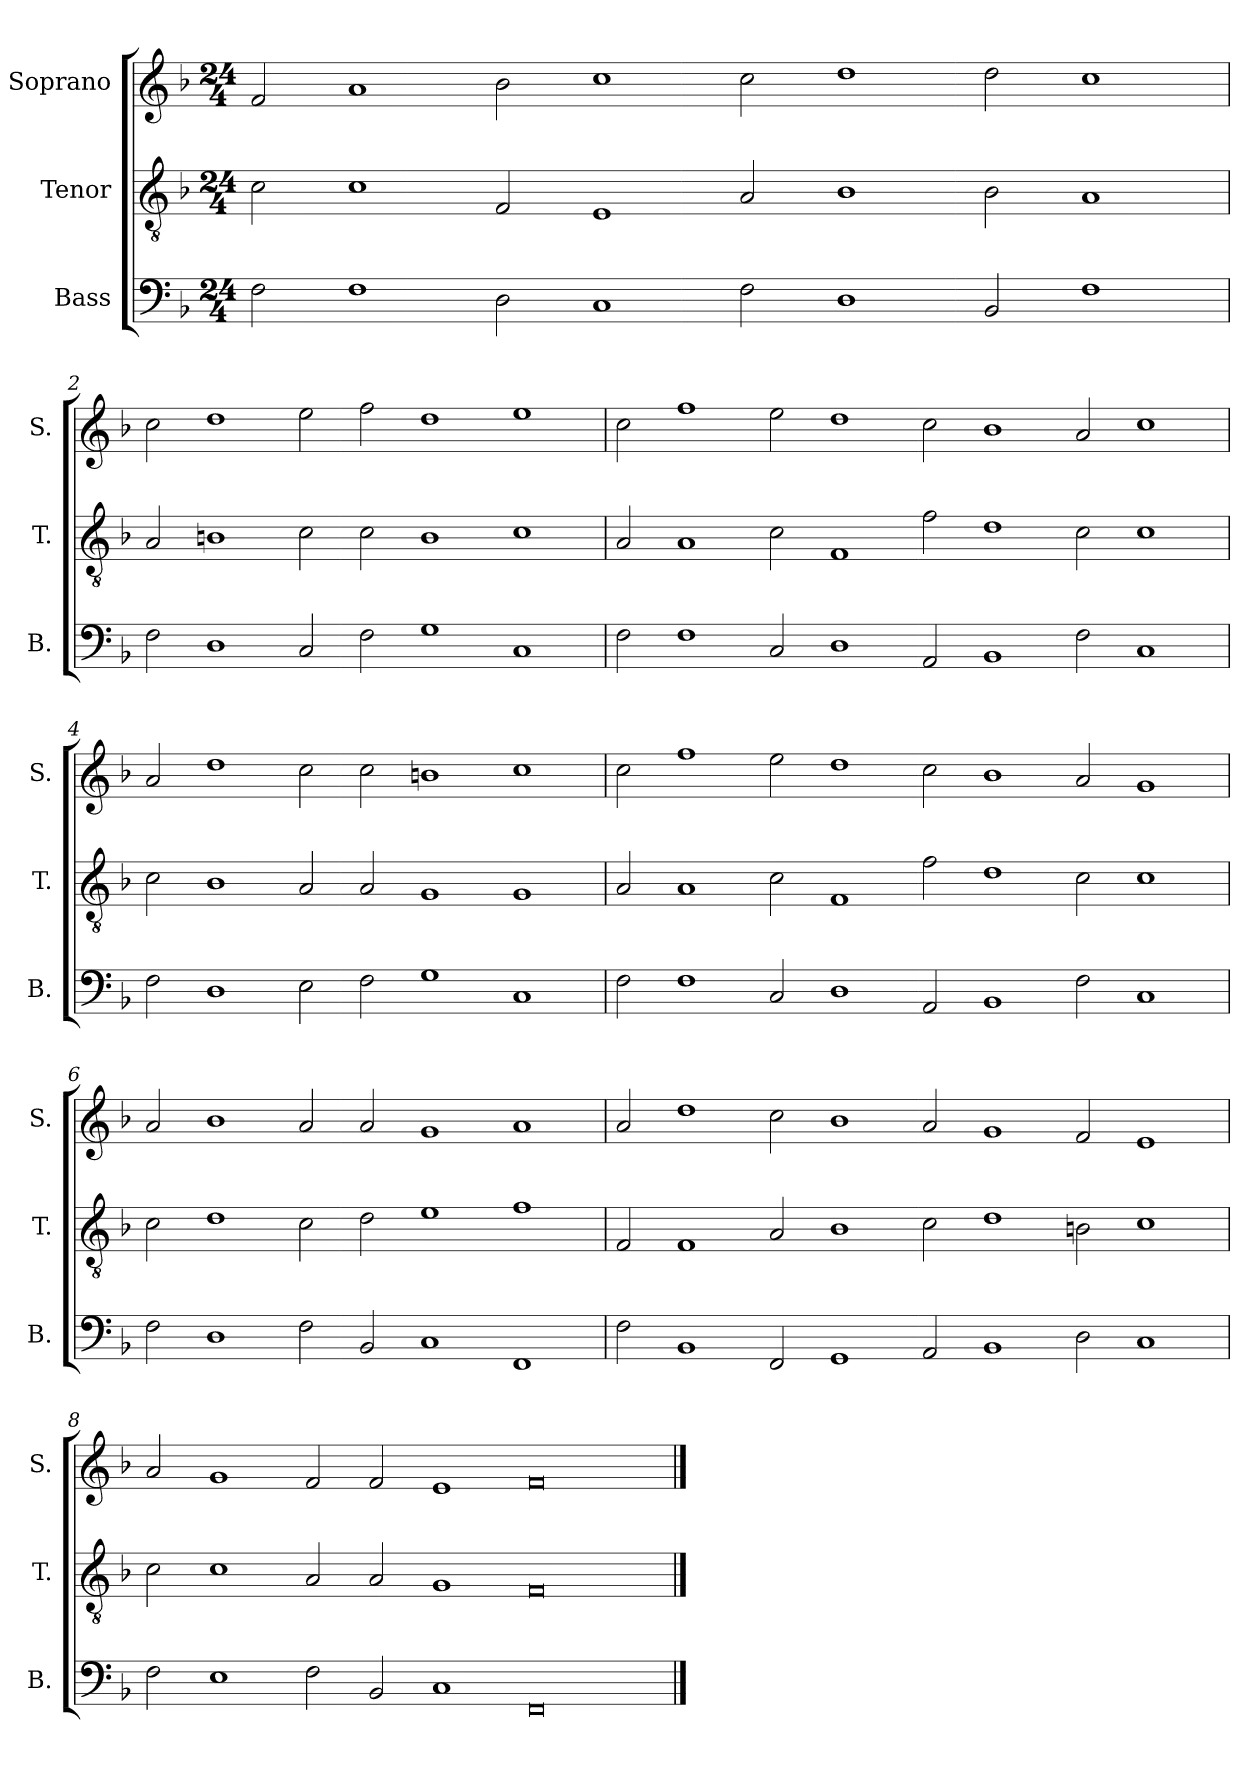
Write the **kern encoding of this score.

**kern	**kern	**kern
*part3	*part2	*part1
*staff3	*staff2	*staff1
*I"Bass	*I"Tenor	*I"Soprano
*I'B.	*I'T.	*I'S.
*clefF4	*clefGv2	*clefG2
*k[b-]	*k[b-]	*k[b-]
*F:	*F:	*F:
*M24/4	*M24/4	*M24/4
=1	=1	=1
2F\	2c\	2f/
1F	1c	1a
2D\	2F/	2b-\
1C	1E	1cc
2F\	2A/	2cc\
1D	1B-	1dd
2BB-/	2B-\	2dd\
1F	1A	1cc
=2	=2	=2
2F\	2A/	2cc\
1D	1Bn	1dd
2C/	2c\	2ee\
2F\	2c\	2ff\
1G	1B	1dd
1C	1c	1ee
=3	=3	=3
2F\	2A/	2cc\
1F	1A	1ff
2C/	2c\	2ee\
1D	1F	1dd
2AA/	2f\	2cc\
1BB-	1d	1b-
2F\	2c\	2a/
1C	1c	1cc
=4	=4	=4
2F\	2c\	2a/
1D	1B-	1dd
2E\	2A/	2cc\
2F\	2A/	2cc\
1G	1G	1bn
1C	1G	1cc
!!LO:LB:g=z
=5	=5	=5
2F\	2A/	2cc\
1F	1A	1ff
2C/	2c\	2ee\
1D	1F	1dd
2AA/	2f\	2cc\
1BB-	1d	1b-
2F\	2c\	2a/
1C	1c	1g
=6	=6	=6
2F\	2c\	2a/
1D	1d	1b-
2F\	2c\	2a/
2BB-/	2d\	2a/
1C	1e	1g
1FF	1f	1a
=7	=7	=7
2F\	2F/	2a/
1BB-	1F	1dd
2FF/	2A/	2cc\
1GG	1B-	1b-
2AA/	2c\	2a/
1BB-	1d	1g
2D\	2Bn\	2f/
1C	1c	1e
=8	=8	=8
2F\	2c\	2a/
1E	1c	1g
2F\	2A/	2f/
2BB-/	2A/	2f/
1C	1G	1e
0FF	0F	0f
==	==	==
*-	*-	*-
